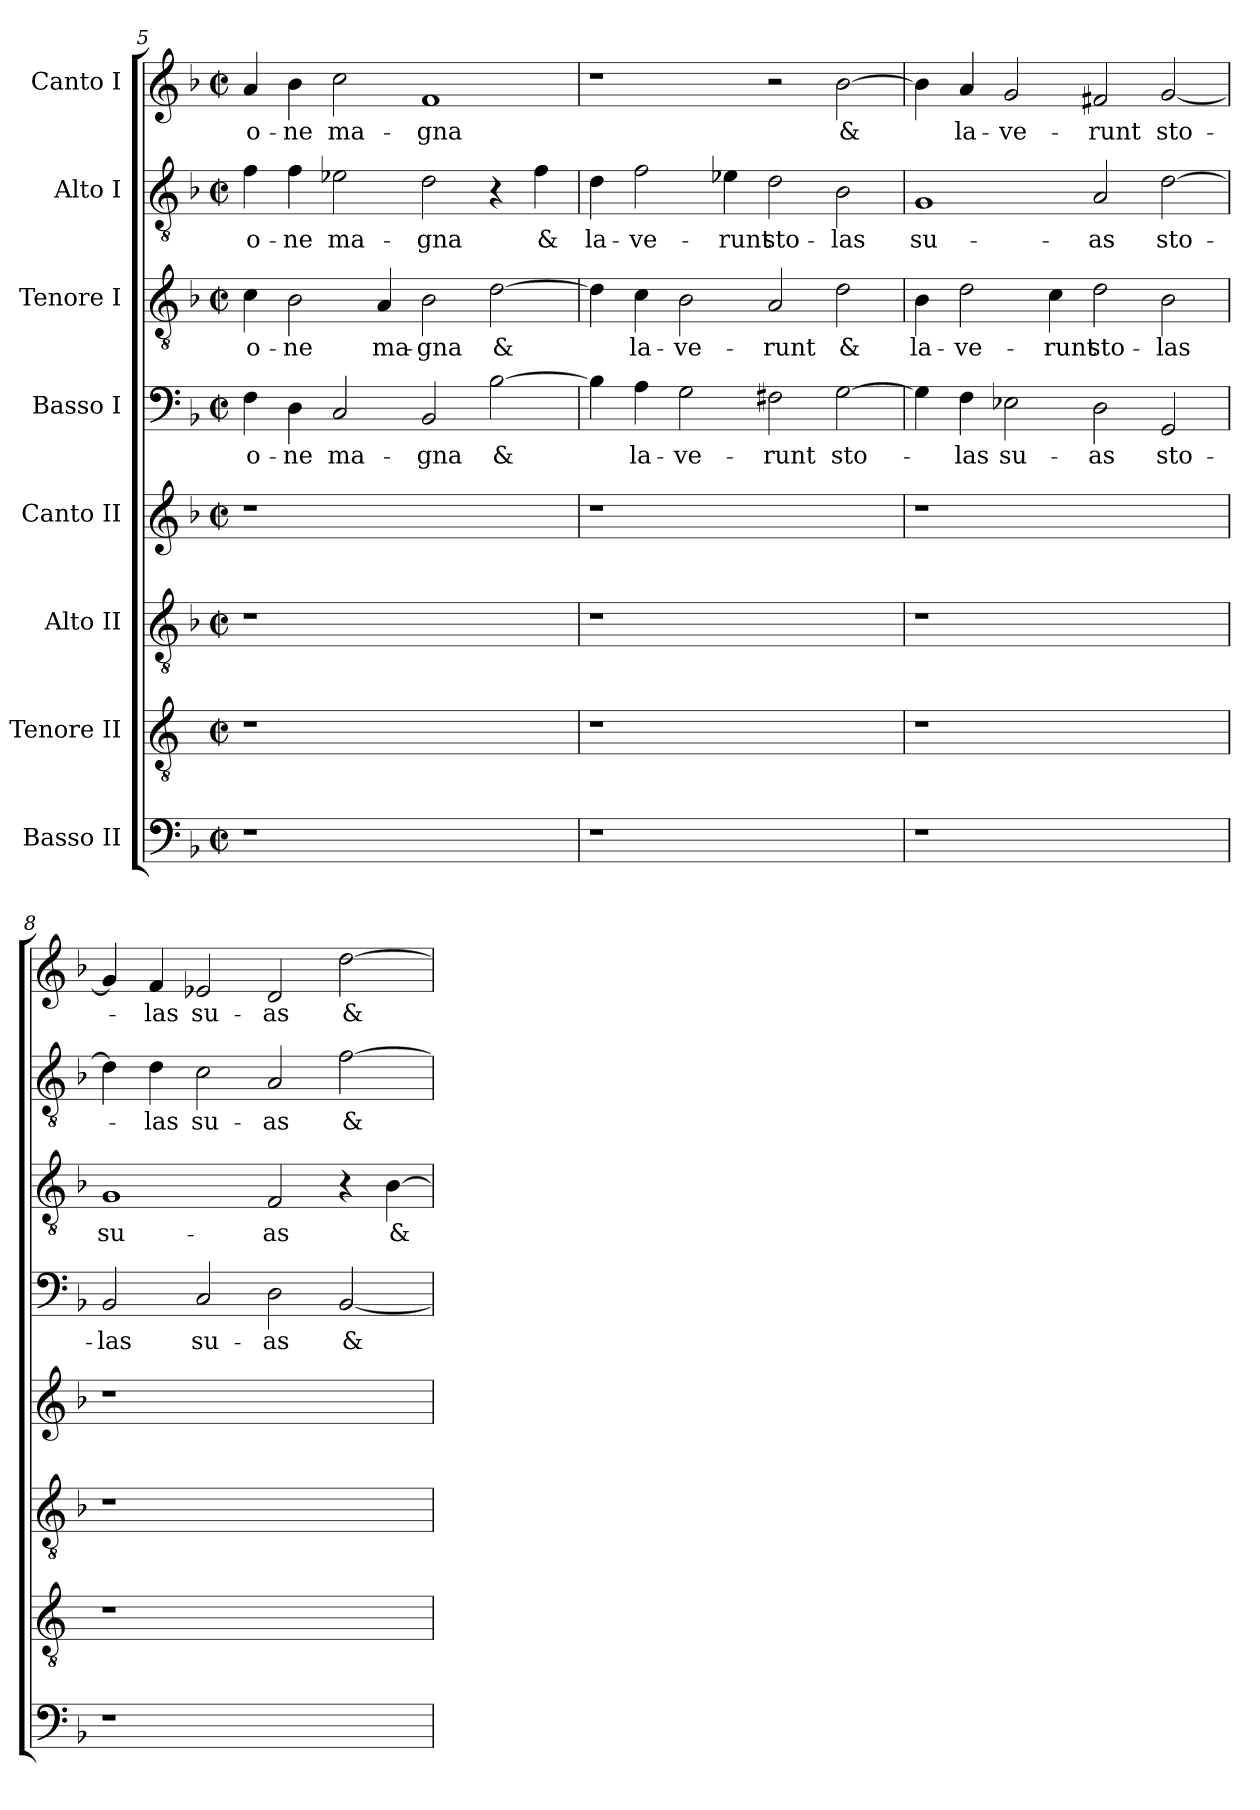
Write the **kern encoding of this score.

**kern	**kern	**kern	**kern	**kern	**text	**kern	**text	**kern	**text	**kern	**text
*part8	*part7	*part6	*part5	*part4	*part4	*part3	*part3	*part2	*part2	*part1	*part1
*staff8	*staff7	*staff6	*staff5	*staff4	*staff4	*staff3	*staff3	*staff2	*staff2	*staff1	*staff1
*I"Basso II	*I"Tenore II	*I"Alto II	*I"Canto II	*I"Basso I	*	*I"Tenore I	*	*I"Alto I	*	*I"Canto I	*
*clefF4	*clefGv2	*clefGv2	*clefG2	*clefF4	*	*clefGv2	*	*clefGv2	*	*clefG2	*
*	*ITrd4c7	*	*	*	*	*	*	*	*	*	*
*k[b-]	*k[b-]	*k[b-]	*k[b-]	*k[b-]	*	*k[b-]	*	*k[b-]	*	*k[b-]	*
*d:	*d:	*d:	*d:	*d:	*	*d:	*	*d:	*	*d:	*
*M2/2	*M2/2	*M2/2	*M2/2	*M2/2	*	*M2/2	*	*M2/2	*	*M2/2	*
*met(c|)	*met(c|)	*met(c|)	*met(c|)	*met(c|)	*	*met(c|)	*	*met(c|)	*	*met(c|)	*
=5	=5	=5	=5	=5	=5	=5	=5	=5	=5	=5	=5
!	!	!	!	!	!LO:LY:b	!	!LO:LY:b	!	!LO:LY:b	!	!LO:LY:b
1r	1r	1r	1r	4F\	-o-	4c\	-o-	4f\	-o-	4a/	-o-
!	!	!	!	!	!LO:LY:b	!	!LO:LY:b	!	!LO:LY:b	!	!LO:LY:b
.	.	.	.	4D\	-ne	2B-\	-ne	4f\	-ne	4b-\	-ne
!	!	!	!	!	!LO:LY:b	!	!	!	!LO:LY:b	!	!LO:LY:b
.	.	.	.	2C/	ma-	.	.	2e-X\	ma-	2cc\	ma-
!	!	!	!	!	!	!	!LO:LY:b	!	!	!	!
.	.	.	.	.	.	4A/	ma-	.	.	.	.
!	!	!	!	!	!LO:LY:b	!	!LO:LY:b	!	!LO:LY:b	!	!LO:LY:b
1ryy	1ryy	1ryy	1ryy	2BB-/	-gna	2B-\	-gna	2d\	-gna	1f	-gna
!	!	!	!	!	!LO:LY:b	!	!LO:LY:b	!	!	!	!
.	.	.	.	[2B-\	&	[2d\	&	4r	.	.	.
!	!	!	!	!	!	!	!	!	!LO:LY:b	!	!
.	.	.	.	.	.	.	.	4f\	&	.	.
!!LO:LB:g=z
=6	=6	=6	=6	=6	=6	=6	=6	=6	=6	=6	=6
!	!	!	!	!	!	!	!	!	!LO:LY:b	!	!
1r	1r	1r	1r	4B-\]	.	4d\]	.	4d\	la-	1r	.
!	!	!	!	!	!LO:LY:b	!	!LO:LY:b	!	!LO:LY:b	!	!
.	.	.	.	4A\	la-	4c\	la-	2f\	-ve-	.	.
!	!	!	!	!	!LO:LY:b	!	!LO:LY:b	!	!	!	!
.	.	.	.	2G\	-ve-	2B-\	-ve-	.	.	.	.
!	!	!	!	!	!	!	!	!	!LO:LY:b	!	!
.	.	.	.	.	.	.	.	4e-X\	-runt	.	.
!	!	!	!	!	!LO:LY:b	!	!LO:LY:b	!	!LO:LY:b	!	!
1ryy	1ryy	1ryy	1ryy	2F#X\	-runt	2A/	-runt	2d\	sto-	2r	.
!	!	!	!	!	!LO:LY:b	!	!LO:LY:b	!	!LO:LY:b	!	!LO:LY:b
.	.	.	.	[2G\	sto-	2d\	&	2B-\	-las	[2b-\	&
=7	=7	=7	=7	=7	=7	=7	=7	=7	=7	=7	=7
!	!	!	!	!	!	!	!LO:LY:b	!	!LO:LY:b	!	!
1r	1r	1r	1r	4G\]	.	4B-\	la-	1G	su-	4b-\]	.
!	!	!	!	!	!LO:LY:b	!	!LO:LY:b	!	!	!	!LO:LY:b
.	.	.	.	4F\	-las	2d\	-ve-	.	.	4a/	la-
!	!	!	!	!	!LO:LY:b	!	!	!	!	!	!LO:LY:b
.	.	.	.	2E-X\	su-	.	.	.	.	2g/	-ve-
!	!	!	!	!	!	!	!LO:LY:b	!	!	!	!
.	.	.	.	.	.	4c\	-runt	.	.	.	.
!	!	!	!	!	!LO:LY:b	!	!LO:LY:b	!	!LO:LY:b	!	!LO:LY:b
1ryy	1ryy	1ryy	1ryy	2D\	-as	2d\	sto-	2A/	-as	2f#X/	-runt
!	!	!	!	!	!LO:LY:b	!	!LO:LY:b	!	!LO:LY:b	!	!LO:LY:b
.	.	.	.	2GG/	sto-	2B-\	-las	[2d\	sto-	[2g/	sto-
=8	=8	=8	=8	=8	=8	=8	=8	=8	=8	=8	=8
!	!	!	!	!	!LO:LY:b	!	!LO:LY:b	!	!	!	!
1r	1r	1r	1r	2BB-/	-las	1G	su-	4d\]	.	4g/]	.
!	!	!	!	!	!	!	!	!	!LO:LY:b	!	!LO:LY:b
.	.	.	.	.	.	.	.	4d\	-las	4f/	-las
!	!	!	!	!	!LO:LY:b	!	!	!	!LO:LY:b	!	!LO:LY:b
.	.	.	.	2C/	su-	.	.	2c\	su-	2e-X/	su-
!	!	!	!	!	!LO:LY:b	!	!LO:LY:b	!	!LO:LY:b	!	!LO:LY:b
1ryy	1ryy	1ryy	1ryy	2D\	-as	2F/	-as	2A/	-as	2d/	-as
!	!	!	!	!	!LO:LY:b	!	!	!	!LO:LY:b	!	!LO:LY:b
.	.	.	.	[2BB-/	&	4r	.	[2f\	&	[2dd\	&
!	!	!	!	!	!	!	!LO:LY:b	!	!	!	!
.	.	.	.	.	.	[4B-\	&	.	.	.	.
=	=	=	=	=	=	=	=	=	=	=	=
*-	*-	*-	*-	*-	*-	*-	*-	*-	*-	*-	*-
